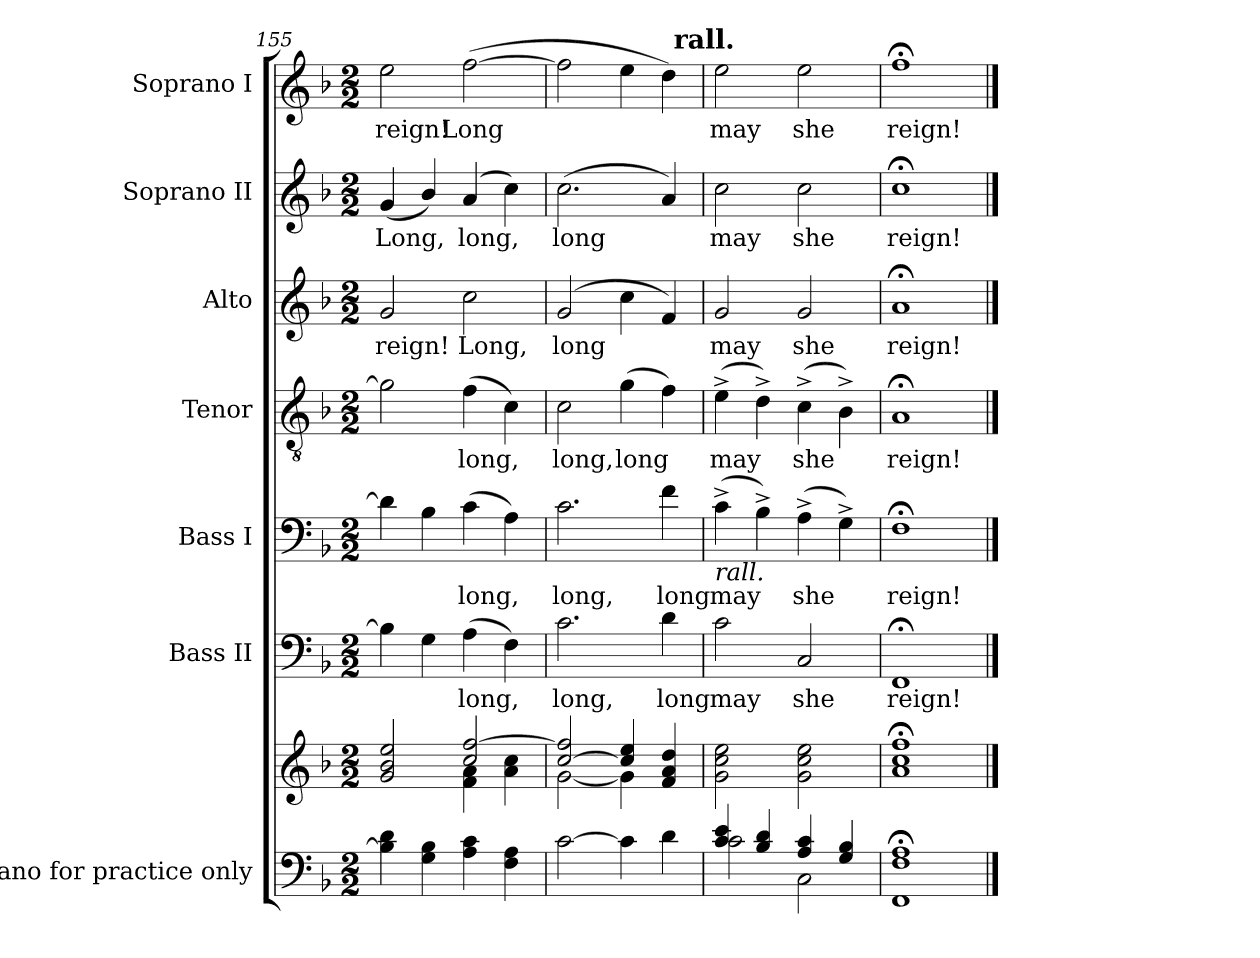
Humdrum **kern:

**kern	**kern	**kern	**text	**kern	**text	**kern	**text	**kern	**text	**kern	**text	**kern	**text
*part7	*part7	*part6	*part6	*part5	*part5	*part4	*part4	*part3	*part3	*part2	*part2	*part1	*part1
*staff8	*staff7	*staff6	*staff6	*staff5	*staff5	*staff4	*staff4	*staff3	*staff3	*staff2	*staff2	*staff1	*staff1
*I"Piano for practice only	*	*I"Bass II	*	*I"Bass I	*	*I"Tenor	*	*I"Alto	*	*I"Soprano II	*	*I"Soprano I	*
*I'Pno	*	*	*	*	*	*	*	*	*	*	*	*	*
*clefF4	*clefG2	*clefF4	*	*clefF4	*	*clefGv2	*	*clefG2	*	*clefG2	*	*clefG2	*
*k[b-]	*k[b-]	*k[b-]	*	*k[b-]	*	*k[b-]	*	*k[b-]	*	*k[b-]	*	*k[b-]	*
*M2/2	*M2/2	*M2/2	*	*M2/2	*	*M2/2	*	*M2/2	*	*M2/2	*	*M2/2	*
=155	=155	=155	=155	=155	=155	=155	=155	=155	=155	=155	=155	=155	=155
*	*^	*	*	*	*	*	*	*	*	*	*	*	*
!	!	!	!	!	!	!	!	!	!	!LO:LY:b	!	!LO:LY:b	!	!LO:LY:b
4B-\] 4d\	2g/ 2b-/ 2ee/	2ryy	4B-\]	.	4d\]	.	2g\]	.	2g/	reign!	(4g/	Long,	2ee\	reign!
4G\ 4B-\	.	.	4G\	.	4B-\	.	.	.	.	.	4b-/)	.	.	.
!	!	!	!	!LO:LY:b	!	!LO:LY:b	!	!LO:LY:b	!	!LO:LY:b	!	!LO:LY:b	!	!LO:LY:b
4A\ 4c\	2cc/ [2ff/	4f\ 4a\	(4A\	long,	(4c\	long,	(4f\	long,	2cc\	Long,	(4a/	long,	([2ff\	Long
4F\ 4A\	.	4a\ 4cc\	4F\)	.	4A\)	.	4c\)	.	.	.	4cc\)	.	.	.
=156	=156	=156	=156	=156	=156	=156	=156	=156	=156	=156	=156	=156	=156	=156
!	!	!	!	!LO:LY:b	!	!LO:LY:b	!	!LO:LY:b	!	!LO:LY:b	!	!LO:LY:b	!	!
[2c\	[<2cc/ 2ff/]	[2g\	2.c\	long,	2.c\	long,	2c\	long,	(2g/	long	(2.cc\	long	2ff\]	.
!	!	!	!	!	!	!	!	!LO:LY:b	!	!	!	!	!	!
4c\]	4cc/] 4ee/	4g\]	.	.	.	.	(4g\	long	4cc\	.	.	.	4ee\	.
!	!	!	!	!LO:LY:b	!	!LO:LY:b	!	!	!	!	!	!	!	!
4d\	4f/ 4a/ 4dd/	4ryy	4d\	long	4f\	long	4f\)	.	4f/)	.	4a/)	.	4dd\)	.
!!LO:REH:place=s1:a:i:enc=none:t=rall.
=157	=157	=157	=157	=157	=157	=157	=157	=157	=157	=157	=157	=157	=157	=157
*^	*	*	*	*	*	*	*	*	*	*	*	*	*	*
!	!	!	!	!	!	!LO:TX:b:i:t=rall.	!	!	!	!	!	!	!	!	!
!	!	!LO:TX:b:i:t=rall.	!	!	!	!	!	!	!	!	!	!	!	!	!
!	!	!	!	!	!LO:LY:b	!	!LO:LY:b	!	!LO:LY:b	!	!LO:LY:b	!	!LO:LY:b	!	!LO:LY:b
*	*	*v	*v	*	*	*	*	*	*	*	*	*	*	*	*
4c/ 4e/	2c\	2g\ 2cc\ 2ee\	2c\	may	(4c^>\	may	(4e^>\	may	2g/	may	2cc\	may	2ee\	may
4B-/ 4d/	.	.	.	.	4B-^\)	.	4d^\)	.	.	.	.	.	.	.
!	!	!	!	!LO:LY:b	!	!LO:LY:b	!	!LO:LY:b	!	!LO:LY:b	!	!LO:LY:b	!	!LO:LY:b
4A/ 4c/	2C\	2g\ 2cc\ 2ee\	2C/	she	(>4A^>\	she	(>4c^>\	she	2g/	she	2cc\	she	2ee\	she
4G/ 4B-/	.	.	.	.	4G^\)	.	4B-^\)	.	.	.	.	.	.	.
=158	=158	=158	=158	=158	=158	=158	=158	=158	=158	=158	=158	=158	=158	=158
!	!	!	!	!LO:LY:b	!	!LO:LY:b	!	!LO:LY:b	!	!LO:LY:b	!	!LO:LY:b	!	!LO:LY:b
1F;< 1A;<	1FF	1a;< 1cc;< 1ff;<	1FF;<	reign!	1F;<	reign!	1A;<	reign!	1a;<	reign!	1cc;<	reign!	1ff;<	reign!
*v	*v	*	*	*	*	*	*	*	*	*	*	*	*	*
==	==	==	==	==	==	==	==	==	==	==	==	==	==
*-	*-	*-	*-	*-	*-	*-	*-	*-	*-	*-	*-	*-	*-
